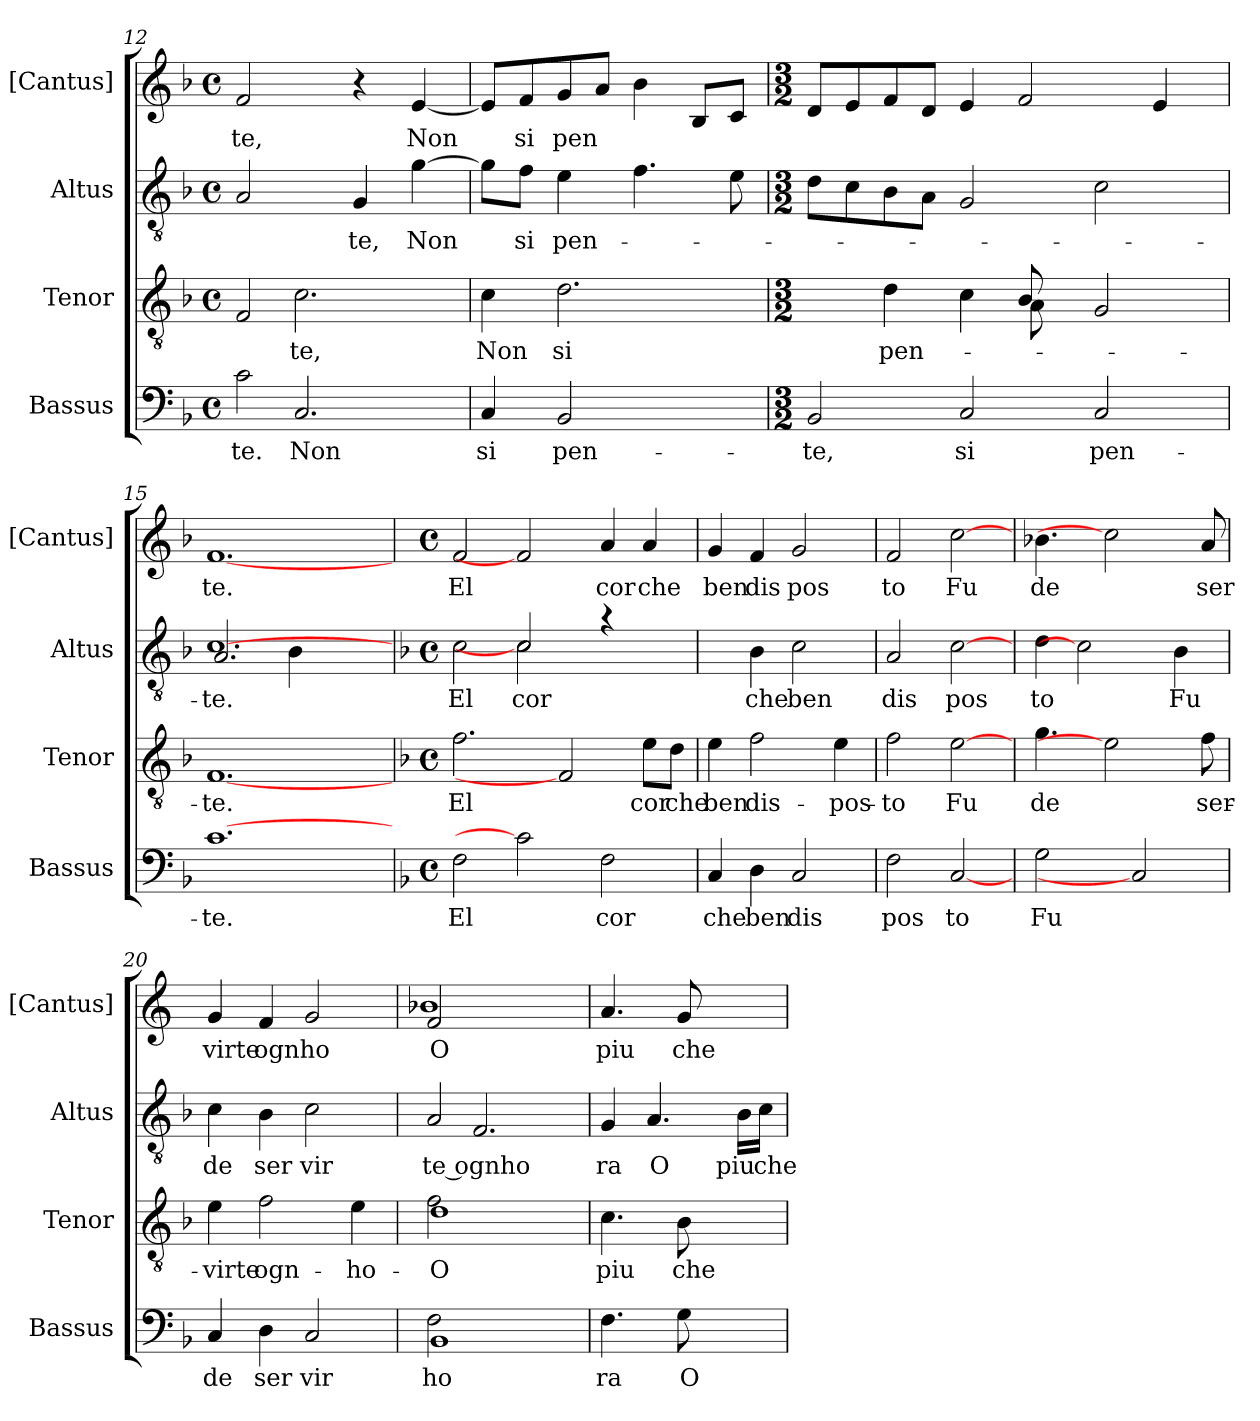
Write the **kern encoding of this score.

**kern	**text	**kern	**text	**kern	**text	**kern	**text
*part4	*part4	*part3	*part3	*part2	*part2	*part1	*part1
*staff4	*staff4	*staff3	*staff3	*staff2	*staff2	*staff1	*staff1
*I"Bassus	*	*I"Tenor	*	*I"Altus	*	*I"[Cantus]	*
*I'Bassus	*	*I'Tenor	*	*I'Altus	*	*I'[Cantus]	*
*clefF4	*	*clefGv2	*	*clefGv2	*	*clefG2	*
*k[b-]	*	*k[b-]	*	*k[b-]	*	*k[b-]	*
*F:	*	*F:	*	*F:	*	*F:	*
*M4/4	*	*M4/4	*	*M4/4	*	*M4/4	*
*met(c)	*	*met(c)	*	*met(c)	*	*met(c)	*
=12	=12	=12	=12	=12	=12	=12	=12
!	!LO:LY:b	!	!	!	!	!	!LO:LY:b
*^	*	*^	*	*	*	*	*
2c\	4ryy	-te.	2F/	4ryy	.	2A/	.	2f/	te,
!	!	!LO:LY:b	!	!	!LO:LY:b	!	!	!	!
.	2.C/	Non	.	2.c\	-te,	.	.	.	.
!	!	!	!	!	!	!	!LO:LY:b	!	!
2ryy	.	.	2ryy	.	.	4G/	-te,	4r	.
!	!	!	!	!	!	!	!LO:LY:b	!	!LO:LY:b
.	.	.	.	.	.	[>4g\	Non	[<4e/	Non
*v	*v	*	*	*	*	*	*	*	*
*	*	*v	*v	*	*	*	*	*
=13	=13	=13	=13	=13	=13	=13	=13
!	!LO:LY:b	!	!LO:LY:b	!	!	!	!
4C/	si	4c\	Non	8g\L]	.	8e/L]	.
!	!	!	!	!	!LO:LY:b	!	!LO:LY:b
.	.	.	.	8f\J	si	8f/	si
!	!LO:LY:b	!	!LO:LY:b	!	!LO:LY:b	!	!LO:LY:b
2BB-/	pen-	2.d\	si	4e\	pen-	8g/	pen
.	.	.	.	.	.	8a/J	.
.	.	.	.	4.f\	.	4b-\	.
4ryy	.	.	.	.	.	8B-/L	.
.	.	.	.	8e\	.	8c/J	.
=14	=14	=14	=14	=14	=14	=14	=14
*M3/2	*	*M3/2	*	*M3/2	*	*M3/2	*
!	!LO:LY:b	!	!	!	!	!	!
*	*	*^	*	*	*	*	*
2BB-/	-te,	4ryy	2.ryy	.	8d\L	.	8d/L	.
.	.	.	.	.	8c\	.	8e/	.
!	!	!	!	!LO:LY:b	!	!	!	!
.	.	4d\	.	pen-	8B-\	.	8f/	.
.	.	.	.	.	8A\J	.	8d/J	.
!	!LO:LY:b	!	!	!	!	!	!	!
2C/	si	4c\	.	.	2G/	.	4e/	.
.	.	8B-/	8A\	.	.	.	2f/	.
.	.	2ryy	8ryy	.	.	.	.	.
!	!LO:LY:b	!	!	!	!	!	!	!
2C/	pen-	.	2G/	.	2c\	.	.	.
.	.	.	.	.	.	.	4e/	.
.	.	8ryy	.	.	.	.	.	.
*	*	*v	*v	*	*	*	*	*
=15	=15	=15	=15	=15	=15	=15	=15
!	!LO:LY:b	!	!LO:LY:b	!	!LO:LY:b	!	!LO:LY:b
*	*	*	*	*^	*	*	*
[1.c	-te.	[1.F	-te.	[1.c	2.A/	-te.	[1.f	te.
.	.	.	.	.	4B-\	.	.	.
.	.	.	.	.	2ryy	.	.	.
!!LO:PB:g=z
=16!	=16!	=16!	=16!	=16!	=16!	=16!	=16!	=16!
*	*	*	*	*	*	*	*k[]	*
*	*	*	*	*	*	*	*C:	*
*M4/4	*	*M4/4	*	*M4/4	*	*	*M4/4	*
*met(c)	*	*met(c)	*	*met(c)	*	*	*met(c)	*
!	!LO:LY:b	!	!LO:LY:b	!	!	!LO:LY:b	!	!LO:LY:b
2F\	El	2.f\	El	2c\	2ryy	El	2f/	El
!	!	!	!	!	!	!LO:LY:b	!	!
2c]	.	.	.	2c]	2c\	cor	2f]	.
.	.	2F]	.	.	.	.	.	.
!	!LO:LY:b	!	!	!	!	!	!	!LO:LY:b
2F\	cor	.	.	4ra	4ryy	.	4a/	cor
!	!	!	!LO:LY:b	!	!	!	!	!LO:LY:b
.	.	8e\L	cor	4ryy	4ryy	.	4a/	che
!	!	!	!LO:LY:b	!	!	!	!	!
.	.	8d\J	che	.	.	.	.	.
*	*	*	*	*v	*v	*	*	*
=17	=17	=17	=17	=17	=17	=17	=17
!	!LO:LY:b	!	!LO:LY:b	!	!	!	!LO:LY:b
4C/	che	4e\	ben	4ryy	.	4g/	ben
!	!LO:LY:b	!	!LO:LY:b	!	!LO:LY:b	!	!LO:LY:b
4D\	ben	2f\	dis-	4B-\	che	4f/	dis
!	!LO:LY:b	!	!	!	!LO:LY:b	!	!LO:LY:b
2C/	dis	.	.	2c\	ben	2g/	pos
!	!	!	!LO:LY:b	!	!	!	!
.	.	4e\	-pos-	.	.	.	.
=18	=18	=18	=18	=18	=18	=18	=18
!	!LO:LY:b	!	!LO:LY:b	!	!LO:LY:b	!	!LO:LY:b
2F\	pos	2f\	-to	2A/	dis	2f/	to
!	!LO:LY:b	!	!LO:LY:b	!	!LO:LY:b	!	!LO:LY:b
[2C	to	[2e	Fu	[2c	pos	[2cc	Fu
=19	=19	=19	=19	=19	=19	=19	=19
!	!LO:LY:b	!	!LO:LY:b	!	!LO:LY:b	!	!LO:LY:b
2G\	Fu	4.g\	de	4d\	to	4.b-X\	de
.	.	.	.	2c]	.	.	.
.	.	2e]	.	.	.	2cc]	.
2C]	.	.	.	.	.	.	.
!	!	!	!	!	!LO:LY:b	!	!
.	.	.	.	4B-\	Fu	.	.
!	!	!	!LO:LY:b	!	!	!	!LO:LY:b
.	.	8f\	ser-	.	.	8a/	ser
=20	=20	=20	=20	=20	=20	=20	=20
!	!LO:LY:b	!	!LO:LY:b	!	!LO:LY:b	!	!LO:LY:b
4C/	de	4e\	-virte	4c\	de	4g/	virte
!	!LO:LY:b	!	!LO:LY:b	!	!LO:LY:b	!	!LO:LY:b
4D\	ser	2f\	ogn-	4B-\	ser	4f/	ognho
!	!LO:LY:b	!	!	!	!LO:LY:b	!	!
2C/	vir	.	.	2c\	vir	2g/	.
!	!	!	!LO:LY:b	!	!	!	!
.	.	4e\	-ho-	.	.	.	.
=21	=21	=21	=21	=21	=21	=21	=21
!	!LO:LY:b:rj	!	!	!	!	!	!
*^	*	*	*	*	*	*	*
!	!	!LO:LY:b	!	!LO:LY:b	!	!	!	!
*	*	*	*^	*	*	*	*	*
!	!	!	!	!	!LO:LY:b	!	!LO:LY:b:rj	!	!LO:LY:b
*	*	*	*	*	*	*^	*	*^	*
!	!	!	!	!	!	!	!	!	!	!	!LO:LY:b
2F\	1BB-	ho	2f\	1d	O	2A/	4ryy	te ognho	2f/	1b-X	O
.	.	.	.	.	.	.	2.F/	.	.	.	.
2ryy	.	.	2ryy	.	.	2ryy	.	.	2ryy	.	.
*v	*v	*	*	*	*	*v	*v	*	*v	*v	*
*	*	*v	*v	*	*	*	*	*
=22	=22	=22	=22	=22	=22	=22	=22
!	!LO:LY:b	!	!LO:LY:b	!	!LO:LY:b	!	!LO:LY:b
4.F\	ra	4.c\	piu	4G/	ra	4.a/	piu
!	!	!	!	!	!LO:LY:b	!	!
.	.	.	.	4.A/	O	.	.
!	!LO:LY:b	!	!LO:LY:b	!	!	!	!LO:LY:b
8G\	O	8B-\	che	.	.	8g/	che
4ryy	.	4ryy	.	.	.	4ryy	.
!	!	!	!	!	!LO:LY:b	!	!
.	.	.	.	16B-\LL	piu	.	.
!	!	!	!	!	!LO:LY:b	!	!
.	.	.	.	16c\JJ	che	.	.
=	=	=	=	=	=	=	=
*-	*-	*-	*-	*-	*-	*-	*-
